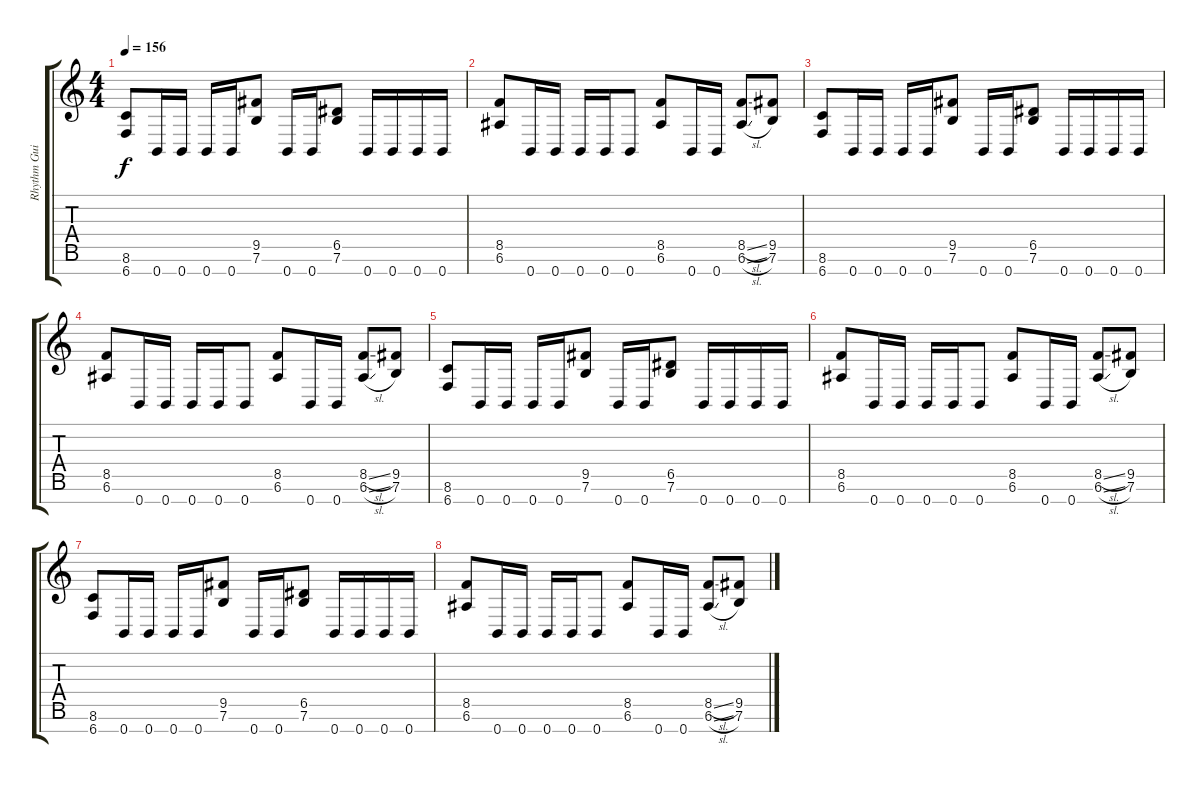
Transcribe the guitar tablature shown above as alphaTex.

\track ("Rhythm Guitar 2" "Rhythm Gui") {instrument overdrivenguitar}
\staff {score tabs}
\tuning (E4 B3 G3 D3 A2 E2 B1) {hide}
\ts (4 4)
\tempo 156
\clef g2
\ks c
(8.6 6.7).8{dy f} 0.7.16 0.7.16 0.7.16 0.7.16 (9.5 7.6).8 0.7.16 0.7.16 (6.5 7.6).8 0.7.16 0.7.16 0.7.16 0.7.16 |
(8.5 6.6).8 0.7.16 0.7.16 0.7.16 0.7.16 0.7.8 (8.5 6.6).8 0.7.16 0.7.16 (8.5{sl} 6.6{sl}).8 (9.5 7.6).8 |
(8.6 6.7).8 0.7.16 0.7.16 0.7.16 0.7.16 (9.5 7.6).8 0.7.16 0.7.16 (6.5 7.6).8 0.7.16 0.7.16 0.7.16 0.7.16 |
(8.5 6.6).8 0.7.16 0.7.16 0.7.16 0.7.16 0.7.8 (8.5 6.6).8 0.7.16 0.7.16 (8.5{sl} 6.6{sl}).8 (9.5 7.6).8 |
(8.6 6.7).8 0.7.16 0.7.16 0.7.16 0.7.16 (9.5 7.6).8 0.7.16 0.7.16 (6.5 7.6).8 0.7.16 0.7.16 0.7.16 0.7.16 |
(8.5 6.6).8 0.7.16 0.7.16 0.7.16 0.7.16 0.7.8 (8.5 6.6).8 0.7.16 0.7.16 (8.5{sl} 6.6{sl}).8 (9.5 7.6).8 |
(8.6 6.7).8 0.7.16 0.7.16 0.7.16 0.7.16 (9.5 7.6).8 0.7.16 0.7.16 (6.5 7.6).8 0.7.16 0.7.16 0.7.16 0.7.16 |
(8.5 6.6).8 0.7.16 0.7.16 0.7.16 0.7.16 0.7.8 (8.5 6.6).8 0.7.16 0.7.16 (8.5{sl} 6.6{sl}).8 (9.5 7.6).8
